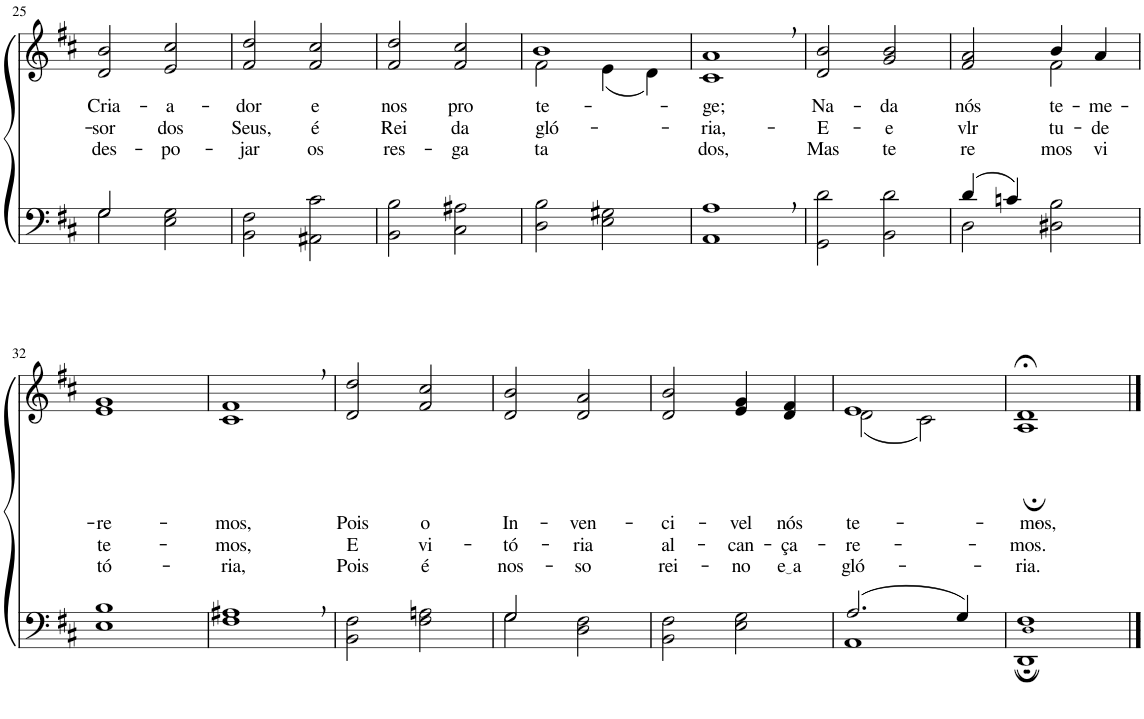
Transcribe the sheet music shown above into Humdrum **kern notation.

**kern	**kern	**text	**text	**text
*part2	*part1	*part1	*part1	*part1
*staff2	*staff1	*staff1	*staff1	*staff1
*I"Parte III e IV	*I"Parte I e II	*	*	*
!!LO:PB:g=z
*clefF4	*clefG2	*	*	*
*k[f#c#]	*k[f#c#]	*	*	*
*M2/2	*M2/2	*	*	*
=25	=25	=25	=25	=25
*^	*	*	*	*
!	!	!	!LO:LY:b	!LO:LY:b	!LO:LY:b
2G/	2G\	2d/ 2b/	Cria-	-sor	des-
!	!	!	!LO:LY:b	!LO:LY:b	!LO:LY:b
2ryy	2E\ 2G\	2e/ 2cc#/	-a-	dos	-po-
=26	=26	=26	=26	=26	=26
!	!	!	!LO:LY:b	!LO:LY:b	!LO:LY:b
*v	*v	*	*	*	*
2BB\ 2F#\	2f#/ 2dd/	-dor	Seus,	-jar
!	!	!LO:LY:b	!LO:LY:b	!LO:LY:b
2AA#X\ 2c#\	2f#/ 2cc#/	e	é	os
=27	=27	=27	=27	=27
!	!	!LO:LY:b	!LO:LY:b	!LO:LY:b
2BB\ 2B\	2f#/ 2dd/	nos	Rei	res-
!	!	!LO:LY:b	!LO:LY:b	!LO:LY:b
2C#\ 2A#X\	2f#/ 2cc#/	pro-	da	-ga-
=28	=28	=28	=28	=28
*	*^	*	*	*
!	!	!	!LO:LY:b	!LO:LY:b	!LO:LY:b
2D\ 2B\	1b	2f#\	-te-	gló-	-ta
2E\ 2G#X\	.	(4e\	.	.	.
.	.	4d\)	.	.	.
=29	=29	=29	=29	=29	=29
!	!	!	!LO:LY:b	!LO:LY:b	!LO:LY:b
*	*v	*v	*	*	*
1AA, 1A,	1c#, 1a,	-ge;	-ria,-	dos,
=30	=30	=30	=30	=30
!	!	!LO:LY:b	!LO:LY:b	!LO:LY:b
2GG\ 2d\	2d/ 2b/	Na-	-E-	Mas
!	!	!LO:LY:b	!LO:LY:b	!LO:LY:b
2BB\ 2d\	2g/ 2b/	-da	-e	te
=31	=31	=31	=31	=31
*^	*	*	*	*
!	!	!	!LO:LY:b	!LO:LY:b	!LO:LY:b
*	*	*^	*	*	*
(4d/	2D\	2f#/ 2a/	2ryy	nós	vlr-	re-
4cn/)	.	.	.	.	.	.
!	!	!	!	!LO:LY:b	!LO:LY:b	!LO:LY:b
2ryy	2D#X\ 2B\	4b/	2f#\	te-	-tu-	-mos
!	!	!	!	!LO:LY:b	!LO:LY:b	!LO:LY:b
.	.	4a/	.	-me-	-de	vi
*v	*v	*	*	*	*	*
*	*v	*v	*	*	*
!!LO:LB:g=z
=32	=32	=32	=32	=32
!	!	!LO:LY:b	!LO:LY:b	!LO:LY:b
1E 1B	1e 1g	re-	te-	tó-
=33	=33	=33	=33	=33
!	!	!LO:LY:b	!LO:LY:b	!LO:LY:b
1F#, 1A#X,	1c#, 1f#,	-mos,	-mos,	-ria,
=34	=34	=34	=34	=34
!	!	!LO:LY:b	!LO:LY:b	!LO:LY:b
2BB\ 2F#\	2d/ 2dd/	Pois	E	Pois
!	!	!LO:LY:b	!LO:LY:b	!LO:LY:b
2F#\ 2An\	2f#/ 2cc#/	o	vi-	é
=35	=35	=35	=35	=35
*^	*	*	*	*
!	!	!	!LO:LY:b	!LO:LY:b	!LO:LY:b
2G/	2G\	2d/ 2b/	In-	-tó-	nos-
!	!	!	!LO:LY:b	!LO:LY:b	!LO:LY:b
2D\ 2F#\	2ryy	2d/ 2a/	-ven-	-ria	-so
=36	=36	=36	=36	=36	=36
!	!	!	!LO:LY:b	!LO:LY:b	!LO:LY:b
*v	*v	*	*	*	*
2BB\ 2F#\	2d/ 2b/	-ci-	al-	rei-
!	!	!LO:LY:b	!LO:LY:b	!LO:LY:b
2E\ 2G\	4e/ 4g/	-vel	-can-	-no
!	!	!LO:LY:b	!LO:LY:b	!LO:LY:b
.	4d/ 4f#/	nós	-ça-	e a
=37	=37	=37	=37	=37
*^	*	*	*	*
!	!	!	!LO:LY:b	!LO:LY:b	!LO:LY:b
*	*	*^	*	*	*
(2.A/	1AA	1e	(2d\	te-	-re-	gló-
.	.	.	2c#\)	.	.	.
4G/)	.	.	.	.	.	.
=38	=38	=38	=38	=38	=38	=38
!	!	!	!	!LO:LY:b	!LO:LY:b	!LO:LY:b
1D!; 1F#;	1DD;	1d;<	1A;	-mos,-	-mos.	-ria.
*v	*v	*	*	*	*	*
*	*v	*v	*	*	*
==	==	==	==	==
*-	*-	*-	*-	*-
